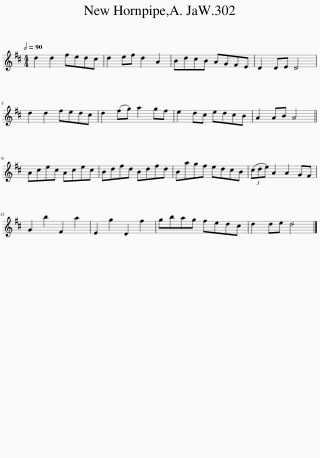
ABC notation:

X:1
L:1/8
Q:1/2=90
M:4/4
I:linebreak $
K:D
V:1 treble
V:1
 d2 d2 fedc | d2 ef d2 A2 | BdcB AGFE | D2 DE D4 |$ d2 d2 fedc | %5
 d2 (fg) a2 gf | e2 dc edcB | A2 AB A4 ||$ Acec Acec | Bdfd Bdfd | %10
 Bagf edcB | (3(cde) A2 A2 GF |$ G2 b2 F2 a2 | E2 g2 D2 f2 | gbag fedc | %15
 d2 de d4 |] %16
